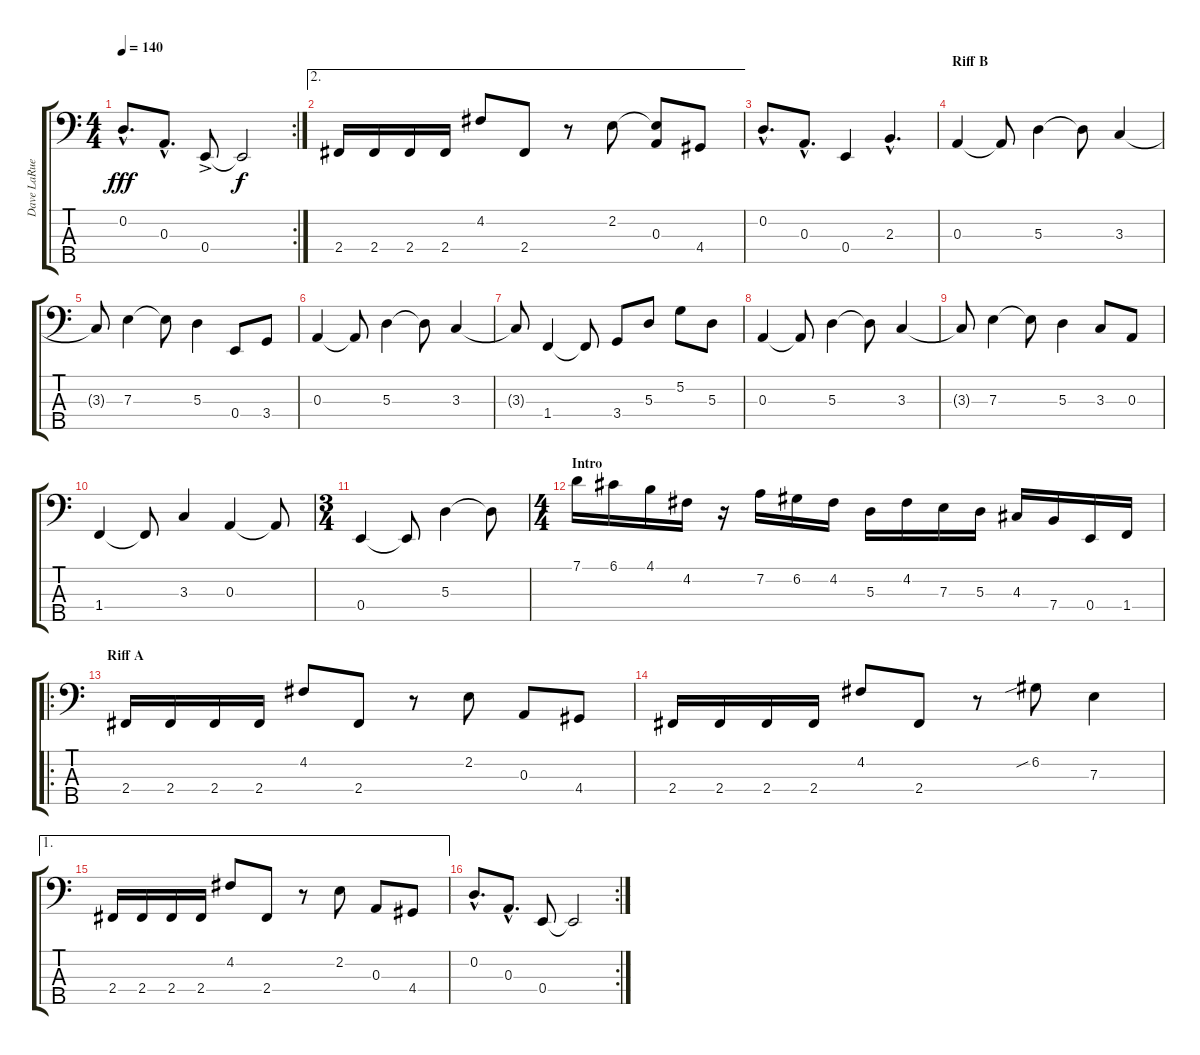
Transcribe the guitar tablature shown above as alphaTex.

\track ("Dave LaRue Bass 5 Strings" "Dave LaRue") {instrument electricbassfinger}
\staff {score tabs}
\tuning (G2 D2 A1 E1 B0) {hide}
\rc 2
\ts (4 4)
\tempo 140
\clef f4
\ks c
0.2{hac}.8{d dy fff} 0.3{hac}.8{d} 0.4{ac}.8 0.4{t}.2{dy f} |
\ae 2
2.4.16 2.4.16 2.4.16 2.4.16 4.2.8 2.4.8 r.8 2.2.8 (2.2{t} 0.3).8 4.4.8 |
0.2{hac}.8{d} 0.3{hac}.8{d} 0.4.4 2.3{hac}.4{d} |
\section ("" "Riff B")
0.3.4 0.3{t}.8 5.3.4 5.3{t}.8 3.3.4 |
3.3{t}.8 7.3.4 7.3{t}.8 5.3.4 0.4.8 3.4.8 |
0.3.4 0.3{t}.8 5.3.4 5.3{t}.8 3.3.4 |
3.3{t}.8 1.4.4 1.4{t}.8 3.4.8 5.3.8 5.2.8 5.3.8 |
0.3.4 0.3{t}.8 5.3.4 5.3{t}.8 3.3.4 |
3.3{t}.8 7.3.4 7.3{t}.8 5.3.4 3.3.8 0.3.8 |
1.4.4 1.4{t}.8 3.3.4 0.3.4 0.3{t}.8 |
\ts (3 4)
0.4.4 0.4{t}.8 5.3.4 5.3{t}.8 |
\ts (4 4)
\section ("" "Intro")
7.1.16 6.1.16 4.1.16 4.2.16 r.16 7.2.16 6.2.16 4.2.16 5.3.16 4.2.16 7.3.16 5.3.16 4.3.16 7.4.16 0.4.16 1.4.16 |
\ro
\section ("" "Riff A")
2.4.16 2.4.16 2.4.16 2.4.16 4.2.8 2.4.8 r.8 2.2.8 0.3.8 4.4.8 |
2.4.16 2.4.16 2.4.16 2.4.16 4.2.8 2.4.8 r.8 6.2{sib}.8 7.3.4 |
\ae 1
2.4.16 2.4.16 2.4.16 2.4.16 4.2.8 2.4.8 r.8 2.2.8 0.3.8 4.4.8 |
\rc 2
0.2{hac}.8{d} 0.3{hac}.8{d} 0.4.8 0.4{t}.2
